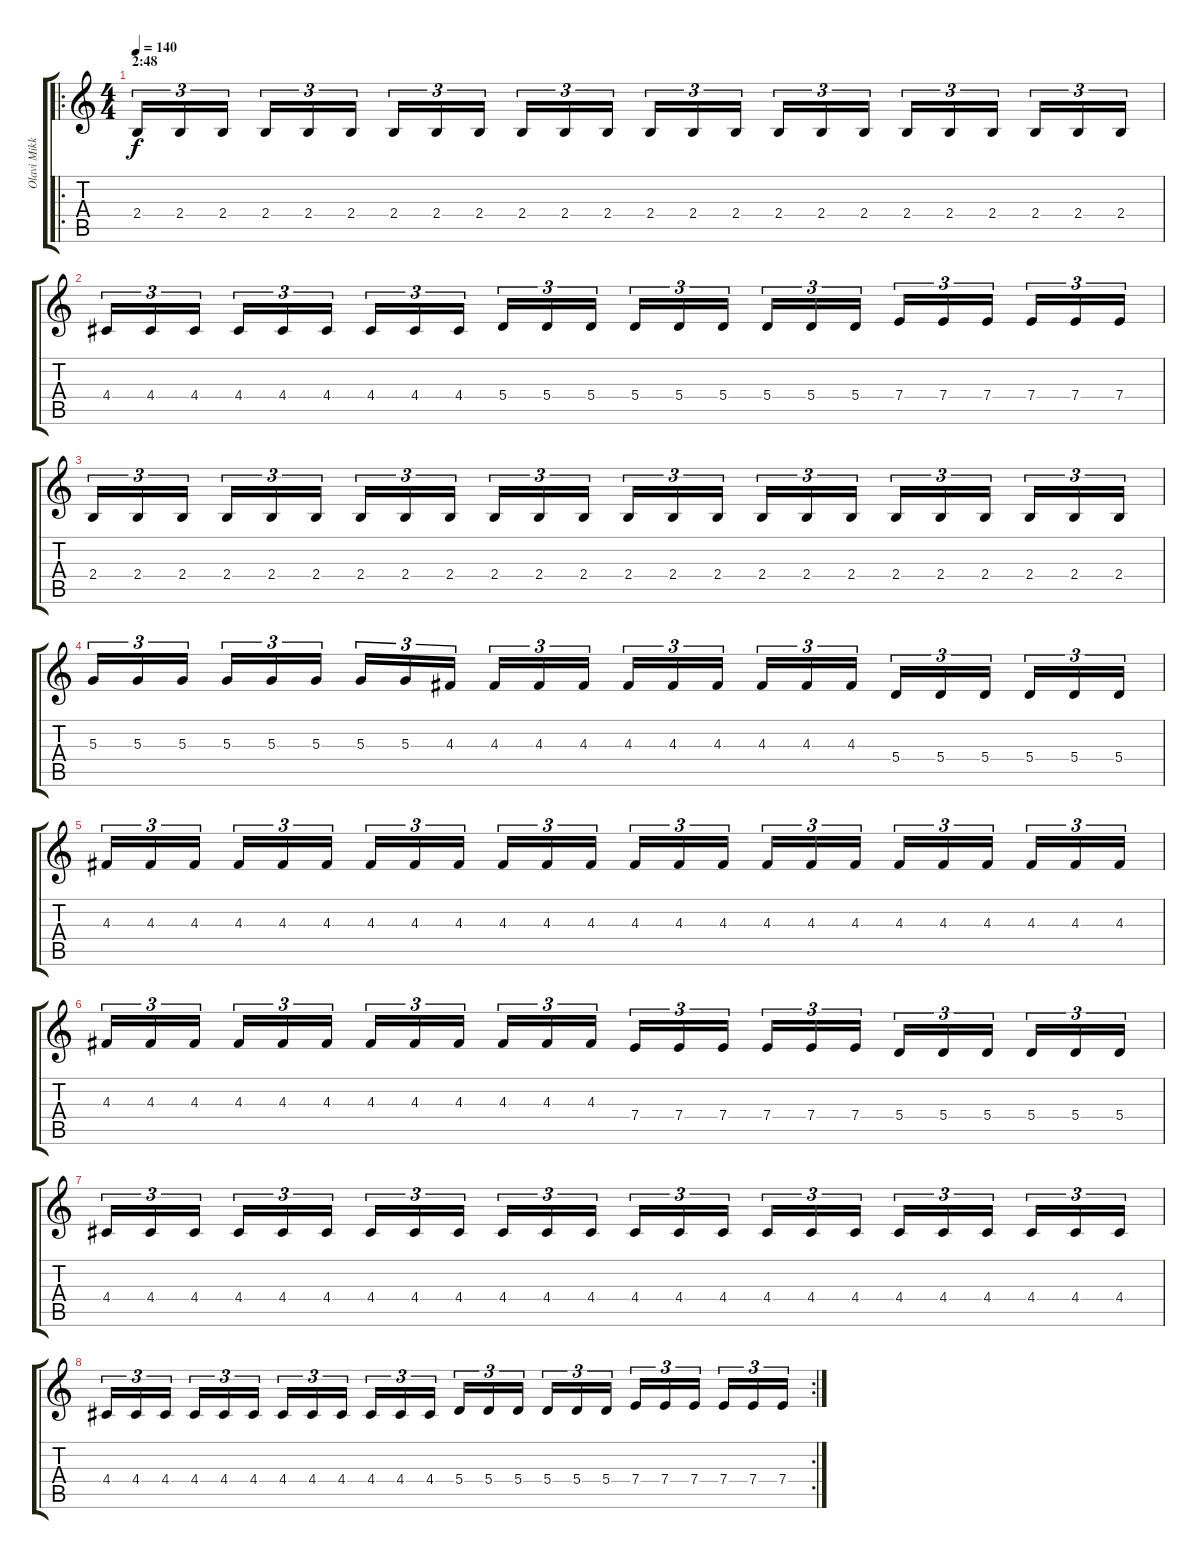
\track ("Olavi Mikkonen" "Olavi Mikk") {instrument distortionguitar}
\staff {score tabs}
\tuning (B3 Gb3 D3 A2 E2 B1) {hide}
\ro
\ts (4 4)
\section ("" "2:48")
\tempo 140
\clef g2
\ks c
2.4.16{tu (3 2) dy f} 2.4.16{tu (3 2)} 2.4.16{tu (3 2)} 2.4.16{tu (3 2)} 2.4.16{tu (3 2)} 2.4.16{tu (3 2)} 2.4.16{tu (3 2)} 2.4.16{tu (3 2)} 2.4.16{tu (3 2)} 2.4.16{tu (3 2)} 2.4.16{tu (3 2)} 2.4.16{tu (3 2)} 2.4.16{tu (3 2)} 2.4.16{tu (3 2)} 2.4.16{tu (3 2)} 2.4.16{tu (3 2)} 2.4.16{tu (3 2)} 2.4.16{tu (3 2)} 2.4.16{tu (3 2)} 2.4.16{tu (3 2)} 2.4.16{tu (3 2)} 2.4.16{tu (3 2)} 2.4.16{tu (3 2)} 2.4.16{tu (3 2)} |
4.4.16{tu (3 2)} 4.4.16{tu (3 2)} 4.4.16{tu (3 2)} 4.4.16{tu (3 2)} 4.4.16{tu (3 2)} 4.4.16{tu (3 2)} 4.4.16{tu (3 2)} 4.4.16{tu (3 2)} 4.4.16{tu (3 2)} 5.4.16{tu (3 2)} 5.4.16{tu (3 2)} 5.4.16{tu (3 2)} 5.4.16{tu (3 2)} 5.4.16{tu (3 2)} 5.4.16{tu (3 2)} 5.4.16{tu (3 2)} 5.4.16{tu (3 2)} 5.4.16{tu (3 2)} 7.4.16{tu (3 2)} 7.4.16{tu (3 2)} 7.4.16{tu (3 2)} 7.4.16{tu (3 2)} 7.4.16{tu (3 2)} 7.4.16{tu (3 2)} |
2.4.16{tu (3 2)} 2.4.16{tu (3 2)} 2.4.16{tu (3 2)} 2.4.16{tu (3 2)} 2.4.16{tu (3 2)} 2.4.16{tu (3 2)} 2.4.16{tu (3 2)} 2.4.16{tu (3 2)} 2.4.16{tu (3 2)} 2.4.16{tu (3 2)} 2.4.16{tu (3 2)} 2.4.16{tu (3 2)} 2.4.16{tu (3 2)} 2.4.16{tu (3 2)} 2.4.16{tu (3 2)} 2.4.16{tu (3 2)} 2.4.16{tu (3 2)} 2.4.16{tu (3 2)} 2.4.16{tu (3 2)} 2.4.16{tu (3 2)} 2.4.16{tu (3 2)} 2.4.16{tu (3 2)} 2.4.16{tu (3 2)} 2.4.16{tu (3 2)} |
5.3.16{tu (3 2)} 5.3.16{tu (3 2)} 5.3.16{tu (3 2)} 5.3.16{tu (3 2)} 5.3.16{tu (3 2)} 5.3.16{tu (3 2)} 5.3.16{tu (3 2)} 5.3.16{tu (3 2)} 4.3.16{tu (3 2)} 4.3.16{tu (3 2)} 4.3.16{tu (3 2)} 4.3.16{tu (3 2)} 4.3.16{tu (3 2)} 4.3.16{tu (3 2)} 4.3.16{tu (3 2)} 4.3.16{tu (3 2)} 4.3.16{tu (3 2)} 4.3.16{tu (3 2)} 5.4.16{tu (3 2)} 5.4.16{tu (3 2)} 5.4.16{tu (3 2)} 5.4.16{tu (3 2)} 5.4.16{tu (3 2)} 5.4.16{tu (3 2)} |
4.3.16{tu (3 2)} 4.3.16{tu (3 2)} 4.3.16{tu (3 2)} 4.3.16{tu (3 2)} 4.3.16{tu (3 2)} 4.3.16{tu (3 2)} 4.3.16{tu (3 2)} 4.3.16{tu (3 2)} 4.3.16{tu (3 2)} 4.3.16{tu (3 2)} 4.3.16{tu (3 2)} 4.3.16{tu (3 2)} 4.3.16{tu (3 2)} 4.3.16{tu (3 2)} 4.3.16{tu (3 2)} 4.3.16{tu (3 2)} 4.3.16{tu (3 2)} 4.3.16{tu (3 2)} 4.3.16{tu (3 2)} 4.3.16{tu (3 2)} 4.3.16{tu (3 2)} 4.3.16{tu (3 2)} 4.3.16{tu (3 2)} 4.3.16{tu (3 2)} |
4.3.16{tu (3 2)} 4.3.16{tu (3 2)} 4.3.16{tu (3 2)} 4.3.16{tu (3 2)} 4.3.16{tu (3 2)} 4.3.16{tu (3 2)} 4.3.16{tu (3 2)} 4.3.16{tu (3 2)} 4.3.16{tu (3 2)} 4.3.16{tu (3 2)} 4.3.16{tu (3 2)} 4.3.16{tu (3 2)} 7.4.16{tu (3 2)} 7.4.16{tu (3 2)} 7.4.16{tu (3 2)} 7.4.16{tu (3 2)} 7.4.16{tu (3 2)} 7.4.16{tu (3 2)} 5.4.16{tu (3 2)} 5.4.16{tu (3 2)} 5.4.16{tu (3 2)} 5.4.16{tu (3 2)} 5.4.16{tu (3 2)} 5.4.16{tu (3 2)} |
4.4.16{tu (3 2)} 4.4.16{tu (3 2)} 4.4.16{tu (3 2)} 4.4.16{tu (3 2)} 4.4.16{tu (3 2)} 4.4.16{tu (3 2)} 4.4.16{tu (3 2)} 4.4.16{tu (3 2)} 4.4.16{tu (3 2)} 4.4.16{tu (3 2)} 4.4.16{tu (3 2)} 4.4.16{tu (3 2)} 4.4.16{tu (3 2)} 4.4.16{tu (3 2)} 4.4.16{tu (3 2)} 4.4.16{tu (3 2)} 4.4.16{tu (3 2)} 4.4.16{tu (3 2)} 4.4.16{tu (3 2)} 4.4.16{tu (3 2)} 4.4.16{tu (3 2)} 4.4.16{tu (3 2)} 4.4.16{tu (3 2)} 4.4.16{tu (3 2)} |
\rc 2
4.4.16{tu (3 2)} 4.4.16{tu (3 2)} 4.4.16{tu (3 2)} 4.4.16{tu (3 2)} 4.4.16{tu (3 2)} 4.4.16{tu (3 2)} 4.4.16{tu (3 2)} 4.4.16{tu (3 2)} 4.4.16{tu (3 2)} 4.4.16{tu (3 2)} 4.4.16{tu (3 2)} 4.4.16{tu (3 2)} 5.4.16{tu (3 2)} 5.4.16{tu (3 2)} 5.4.16{tu (3 2)} 5.4.16{tu (3 2)} 5.4.16{tu (3 2)} 5.4.16{tu (3 2)} 7.4.16{tu (3 2)} 7.4.16{tu (3 2)} 7.4.16{tu (3 2)} 7.4.16{tu (3 2)} 7.4.16{tu (3 2)} 7.4.16{tu (3 2)}
